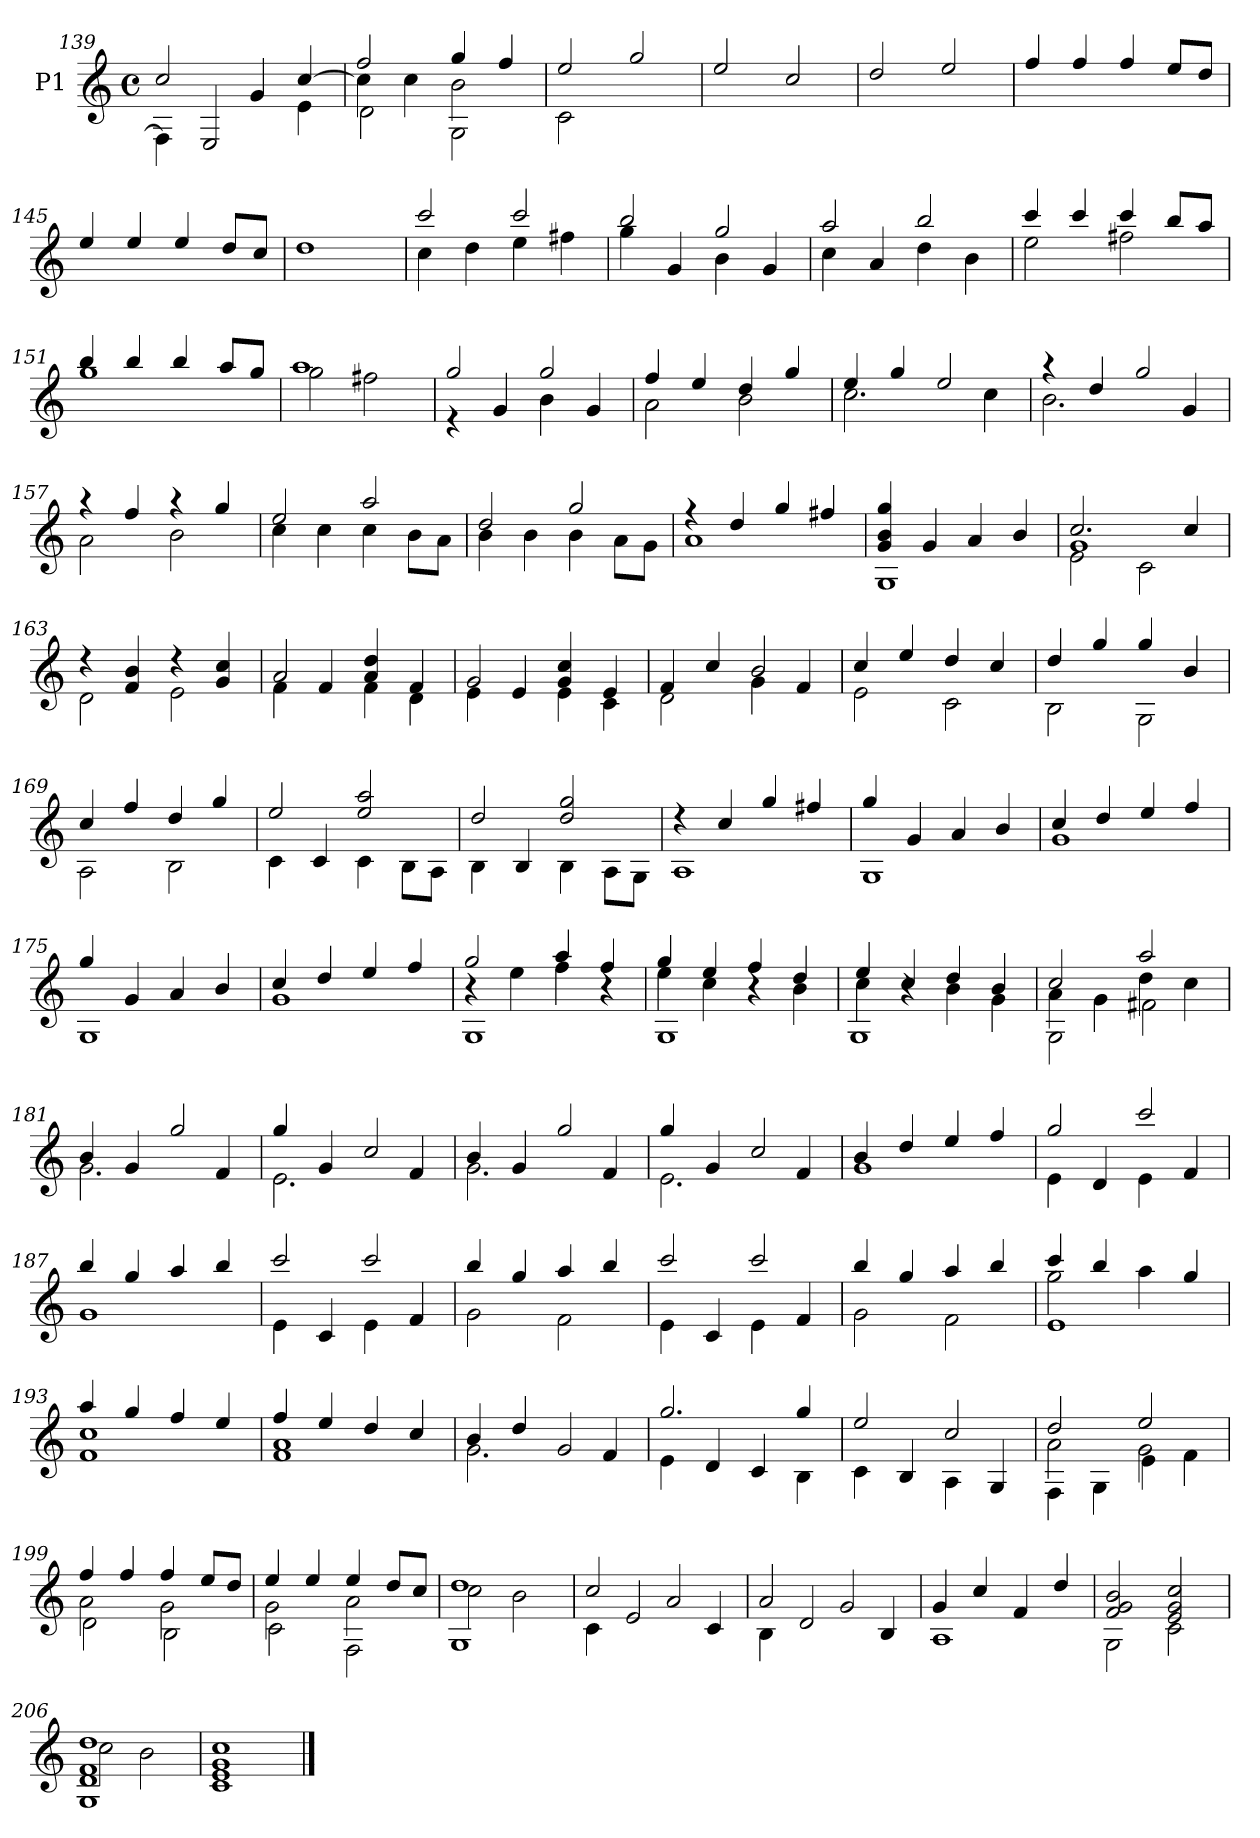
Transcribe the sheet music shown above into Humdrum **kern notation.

**kern
*part1
*staff1
*I"P1
*clefG2
*ITrd7c12
*k[]
*C:
*M4/4
*met(c)
=139
*^
2ci/	4FFi\]
.	2EEi/
4Gi/	.
[4ci/	4Ei\
=140	=140
*	*^
2fi/	4ci\]	2Di\
.	4ci\	.
4gi/	2Bi\	2GGi\
4fi/	.	.
*	*v	*v
=141	=141
2ei/	2Ci\
2gi/	2ryy
*v	*v
=142
2ei/
2ci/
=143
2di/
2ei/
=144
4fi/
4fi/
4fi/
8ei/L
8di/J
!!LO:LB:g=z
=145
4ei/
4ei/
4ei/
8di/L
8ci/J
=146
1di
=147
*^
2cci/	4ci\
.	4di\
2cci/	4ei\
.	4f#Xi\
=148	=148
2bi/	4gi\
.	4Gi/
2gi/	4Bi\
.	4Gi/
=149	=149
2ai/	4ci\
.	4Ai/
2bi/	4di\
.	4Bi\
=150	=150
4cci/	2ei\
4cci/	.
4cci/	2f#Xi\
8bi/L	.
8ai/J	.
=151	=151
4bi/	1gi
4bi/	.
4bi/	.
8ai/L	.
8gi/J	.
=152	=152
1ai	2gi\
.	2f#Xi\
!!LO:LB:g=z	!!
=153	=153
2gi/	4r
.	4Gi/
2gi/	4Bi\
.	4Gi/
=154	=154
4fi/	2Ai\
4ei/	.
4di/	2Bi\
4gi/	.
=155	=155
4ei/	2.ci\
4gi/	.
2ei/	.
.	4ci\
=156	=156
4r	2.Bi\
4di/	.
2gi/	.
.	4Gi/
=157	=157
4r	2Ai\
4fi/	.
4r	2Bi\
4gi/	.
=158	=158
2ei/	4ci\
.	4ci\
2ai/	4ci\
.	8Bi\L
.	8Ai\J
=159	=159
2di/	4Bi\
.	4Bi\
2gi/	4Bi\
.	8Ai\L
.	8Gi\J
=160	=160
4r	1Ai
4di/	.
4gi/	.
4f#Xi/	.
!!LO:LB:g=z	!!
=161	=161
4Gi/ 4Bi 4gi	1GGi
4Gi/	.
4Ai/	.
4Bi/	.
=162	=162
*	*^
2.ci/	1Gi	2Ei\
.	.	2Ci\
4ci/	.	.
*	*v	*v
=163	=163
4r	2Di\
4Fi/ 4Bi	.
4r	2Ei\
4Gi/ 4ci	.
=164	=164
2Ai/	4Fi\
.	4Fi/
4Ai/ 4di	4Fi\
4Fi/	4Di\
=165	=165
2Gi/	4Ei\
.	4Ei/
4Gi/ 4ci	4Ei\
4Ei/	4Ci\
=166	=166
4Fi/	2Di\
4ci/	.
2Bi/	4Gi\
.	4Fi/
=167	=167
4ci/	2Ei\
4ei/	.
4di/	2Ci\
4ci/	.
=168	=168
4di/	2BBi\
4gi/	.
4gi/	2GGi\
4Bi/	.
!!LO:LB:g=z	!!
=169	=169
4ci/	2AAi\
4fi/	.
4di/	2BBi\
4gi/	.
=170	=170
2ei/	4Ci\
.	4Ci/
2ei/ 2ai	4Ci\
.	8BBi\L
.	8AAi\J
=171	=171
2di/	4BBi\
.	4BBi/
2di/ 2gi	4BBi\
.	8AAi\L
.	8GGi\J
=172	=172
4r	1AAi
4ci/	.
4gi/	.
4f#Xi/	.
=173	=173
4gi/	1GGi
4Gi/	.
4Ai/	.
4Bi/	.
=174	=174
4ci/	1Gi
4di/	.
4ei/	.
4fi/	.
=175	=175
4gi/	1GGi
4Gi/	.
4Ai/	.
4Bi/	.
=176	=176
4ci/	1Gi
4di/	.
4ei/	.
4fi/	.
!!LO:LB:g=z	!!
=177	=177
*	*^
2gi/	4r	1GGi
.	4ei\	.
4ai/	4fi\	.
4fi/	4r	.
=178	=178	=178
4gi/	4ei\	1GGi
4ei/	4ci\	.
4fi/	4r	.
4di/	4Bi\	.
=179	=179	=179
4ei/	4ci\	1GGi
4ci/	4r	.
4di/	4Bi\	.
4Bi/	4Gi\	.
=180	=180	=180
2ci/	4Ai\	2GGi\
.	4Gi\	.
2ai/	4di\	2F#Xi\
.	4ci\	.
*	*v	*v
=181	=181
4Bi/	2.Gi\
4Gi/	.
2gi/	.
.	4Fi/
=182	=182
4gi/	2.Ei\
4Gi/	.
2ci/	.
.	4Fi/
=183	=183
4Bi/	2.Gi\
4Gi/	.
2gi/	.
.	4Fi/
=184	=184
4gi/	2.Ei\
4Gi/	.
2ci/	.
.	4Fi/
!!LO:LB:g=z	!!
=185	=185
4Bi/	1Gi
4di/	.
4ei/	.
4fi/	.
=186	=186
2gi/	4Ei\
.	4Di/
2cci/	4Ei\
.	4Fi/
=187	=187
4bi/	1Gi
4gi/	.
4ai/	.
4bi/	.
=188	=188
2cci/	4Ei\
.	4Ci/
2cci/	4Ei\
.	4Fi/
=189	=189
4bi/	2Gi\
4gi/	.
4ai/	2Fi\
4bi/	.
=190	=190
2cci/	4Ei\
.	4Ci/
2cci/	4Ei\
.	4Fi/
=191	=191
4bi/	2Gi\
4gi/	.
4ai/	2Fi\
4bi/	.
=192	=192
*	*^
4cci/	2gi\	1Ei
4bi/	.	.
4ai\	2ryy	.
4gi/	.	.
!!LO:LB:g=z	!!	!!
=193	=193	=193
4ai/	1ci	1Fi
4gi/	.	.
4fi/	.	.
4ei/	.	.
=194	=194	=194
4fi/	1Ai	1Fi
4ei/	.	.
4di/	.	.
4ci/	.	.
*	*v	*v
=195	=195
4Bi/	2.Gi\
4di/	.
2Gi/	.
.	4Fi/
=196	=196
2.gi/	4Ei\
.	4Di/
.	4Ci/
4gi/	4BBi\
=197	=197
2ei/	4Ci\
.	4BBi/
2ci/	4AAi\
.	4GGi/
=198	=198
*	*^
2di/	2Ai\	4FFi\
.	.	4GGi\
2ei/	2Gi\	4Ei\
.	.	4Fi\
=199	=199	=199
4fi/	2Ai\	2Di\
4fi/	.	.
4fi/	2Gi\	2BBi\
8ei/L	.	.
8di/J	.	.
!!LO:LB:g=z	!!	!!
=200	=200	=200
4ei/	2Gi\	2Ci\
4ei/	.	.
4ei/	2Ai\	2FFi\
8di/L	.	.
8ci/J	.	.
=201	=201	=201
1di	2ci\	1GGi
.	2Bi\	.
*	*v	*v
=202	=202
2ci/	4Ci\
.	2Ei/
2Ai/	.
.	4Ci/
=203	=203
2Ai/	4BBi\
.	2Di/
2Gi/	.
.	4BBi/
=204	=204
4Gi/	1AAi
4ci/	.
4Fi/	.
4di/	.
=205	=205
2Fi/ 2Gi 2Bi	2GGi\
2Ei/ 2Gi 2ci	2Ci\
=206	=206
*	*^
1Di 1Fi 1di	2ci\	1GGi
.	2Bi\	.
*	*v	*v
=207	=207
1Ei 1Gi 1ci	1Ci
*v	*v
==
*-
